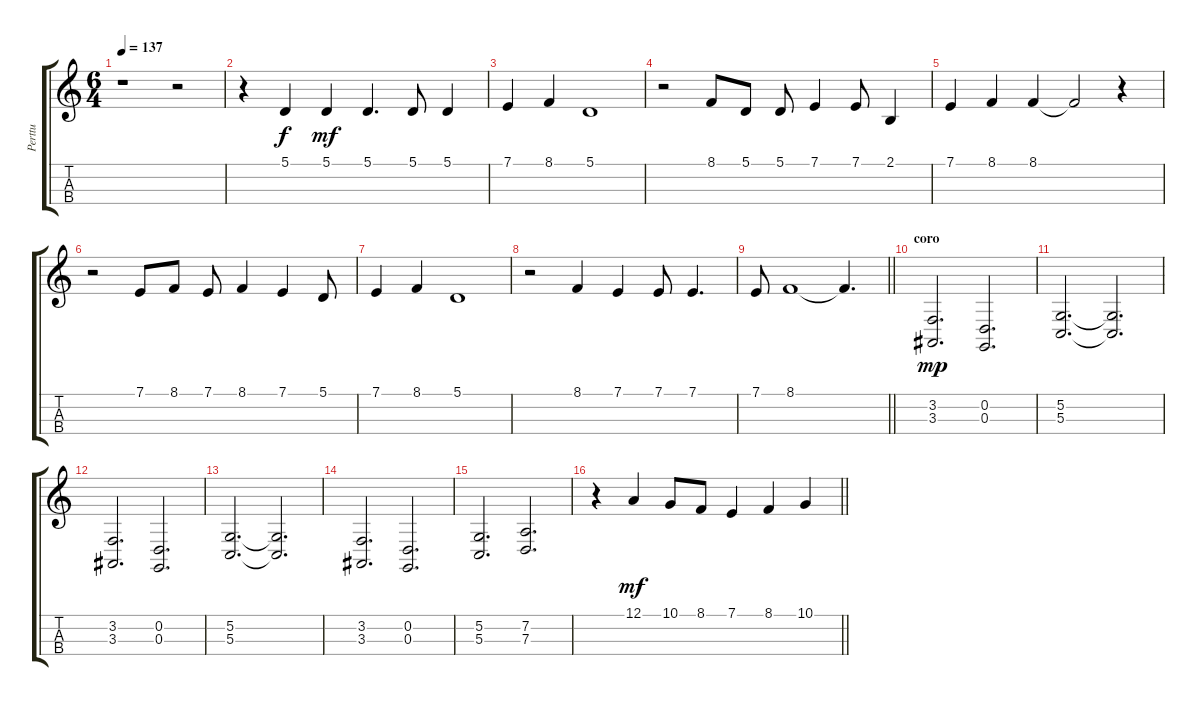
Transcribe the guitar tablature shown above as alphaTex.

\track ("Perttu" "Perttu") {instrument cello}
\staff {score tabs}
\tuning (A3 D3 G2 C2) {hide}
\ts (6 4)
\tempo 137
\clef g2
\ks c
r.1{dy f} r.2 |
r.4 5.1.4 5.1.4{dy mf} 5.1.4{d} 5.1.8 5.1.4 |
7.1.4 8.1.4 5.1.1 |
r.2 8.1.8 5.1.8 5.1.8 7.1.4 7.1.8 2.1.4 |
7.1.4 8.1.4 8.1.4 8.1{t}.2 r.4 |
r.2 7.1.8 8.1.8 7.1.8 8.1.4 7.1.4 5.1.8 |
7.1.4 8.1.4 5.1.1 |
r.2 8.1.4 7.1.4 7.1.8 7.1.4{d} |
\barLineRight lightlight
7.1.8 8.1.1 8.1{t}.4{d} |
\section ("" "coro")
(3.2 3.3).2{d dy mp} (0.2 0.3).2{d} |
(5.2 5.3).2{d} (5.2{t} 5.3{t}).2{d} |
(3.2 3.3).2{d} (0.2 0.3).2{d} |
(5.2 5.3).2{d} (5.2{t} 5.3{t}).2{d} |
(3.2 3.3).2{d} (0.2 0.3).2{d} |
(5.2 5.3).2{d} (7.2 7.3).2{d} |
\barLineRight lightlight
r.4 12.1.4{dy mf} 10.1.8 8.1.8 7.1.4 8.1.4 10.1.4
